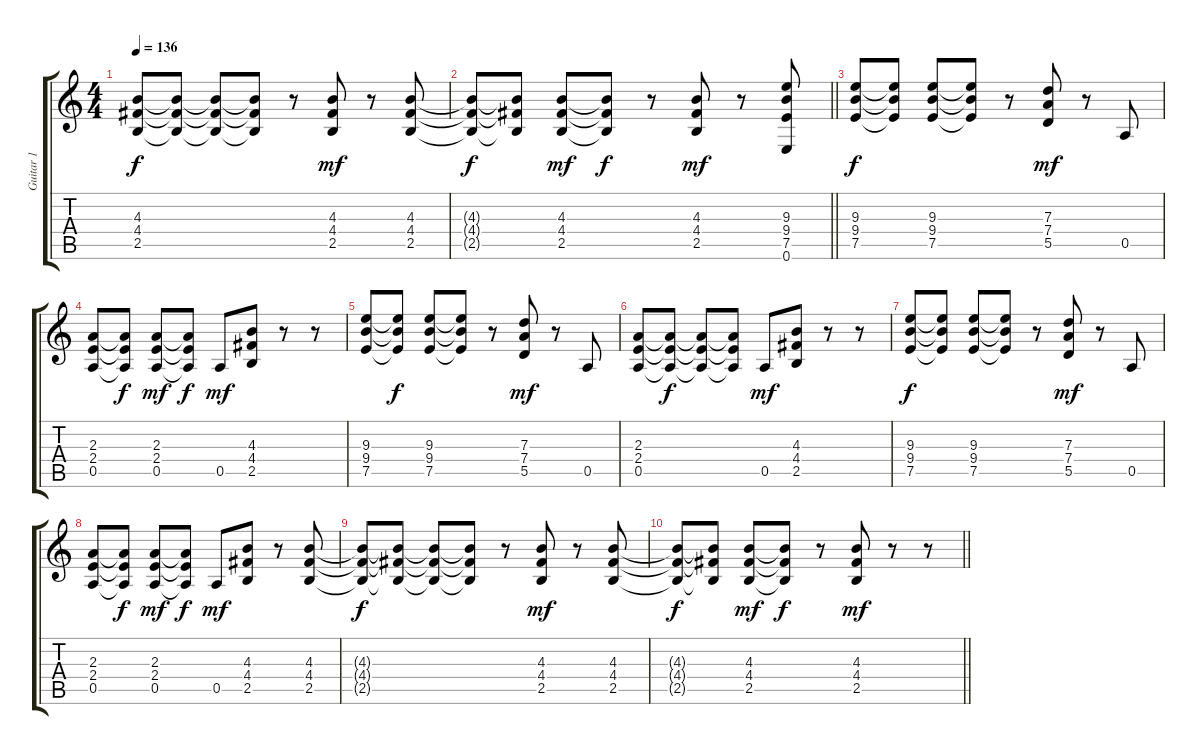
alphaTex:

\track ("Guitar 1" "Guitar 1") {instrument distortionguitar}
\staff {score tabs}
\tuning (E4 B3 G3 D3 A2 E2) {hide}
\ts (4 4)
\tempo 136
\clef g2
\ks c
(4.3{t} 4.4{t} 2.5{t}).8{dy f} (4.3{t} 4.4{t} 2.5{t}).8 (4.3{t} 4.4{t} 2.5{t}).8 (4.3{t} 4.4{t} 2.5{t}).8 r.8 (4.3 4.4 2.5).8{dy mf} r.8 (4.3 4.4 2.5).8 |
\barLineRight lightlight
(4.3{t} 4.4{t} 2.5{t}).8{dy f} (4.3{t} 4.4{t} 2.5{t}).8 (4.3 4.4 2.5).8{dy mf} (4.3{t} 4.4{t} 2.5{t}).8{dy f} r.8 (4.3 4.4 2.5).8{dy mf} r.8 (9.3 9.4 7.5 0.6).8 |
(9.3 9.4 7.5).8{dy f} (9.3{t} 9.4{t} 7.5{t}).8 (9.3 9.4 7.5).8 (9.3{t} 9.4{t} 7.5{t}).8 r.8 (7.3 7.4 5.5).8{dy mf} r.8 0.5.8 |
(2.3 2.4 0.5).8 (2.3{t} 2.4{t} 0.5{t}).8{dy f} (2.3 2.4 0.5).8{dy mf} (2.3{t} 2.4{t} 0.5{t}).8{dy f} 0.5.8{dy mf} (4.3 4.4 2.5).8 r.8 r.8 |
(9.3 9.4 7.5).8{volume 5} (9.3{t} 9.4{t} 7.5{t}).8{dy f} (9.3 9.4 7.5).8 (9.3{t} 9.4{t} 7.5{t}).8 r.8 (7.3 7.4 5.5).8{dy mf} r.8 0.5.8 |
(2.3 2.4 0.5).8 (2.3{t} 2.4{t} 0.5{t}).8{dy f} (2.3{t} 2.4{t} 0.5{t}).8 (2.3{t} 2.4{t} 0.5{t}).8 0.5.8{dy mf} (4.3 4.4 2.5).8 r.8 r.8 |
(9.3 9.4 7.5).8{dy f} (9.3{t} 9.4{t} 7.5{t}).8 (9.3 9.4 7.5).8 (9.3{t} 9.4{t} 7.5{t}).8 r.8 (7.3 7.4 5.5).8{dy mf} r.8 0.5.8 |
(2.3 2.4 0.5).8 (2.3{t} 2.4{t} 0.5{t}).8{dy f} (2.3 2.4 0.5).8{dy mf} (2.3{t} 2.4{t} 0.5{t}).8{dy f} 0.5.8{dy mf} (4.3 4.4 2.5).8 r.8 (4.3 4.4 2.5).8 |
(4.3{t} 4.4{t} 2.5{t}).8{dy f} (4.3{t} 4.4{t} 2.5{t}).8 (4.3{t} 4.4{t} 2.5{t}).8 (4.3{t} 4.4{t} 2.5{t}).8 r.8 (4.3 4.4 2.5).8{dy mf} r.8 (4.3 4.4 2.5).8 |
\barLineRight lightlight
(4.3{t} 4.4{t} 2.5{t}).8{dy f} (4.3{t} 4.4{t} 2.5{t}).8 (4.3 4.4 2.5).8{dy mf} (4.3{t} 4.4{t} 2.5{t}).8{dy f} r.8 (4.3 4.4 2.5).8{dy mf} r.8 r.8
